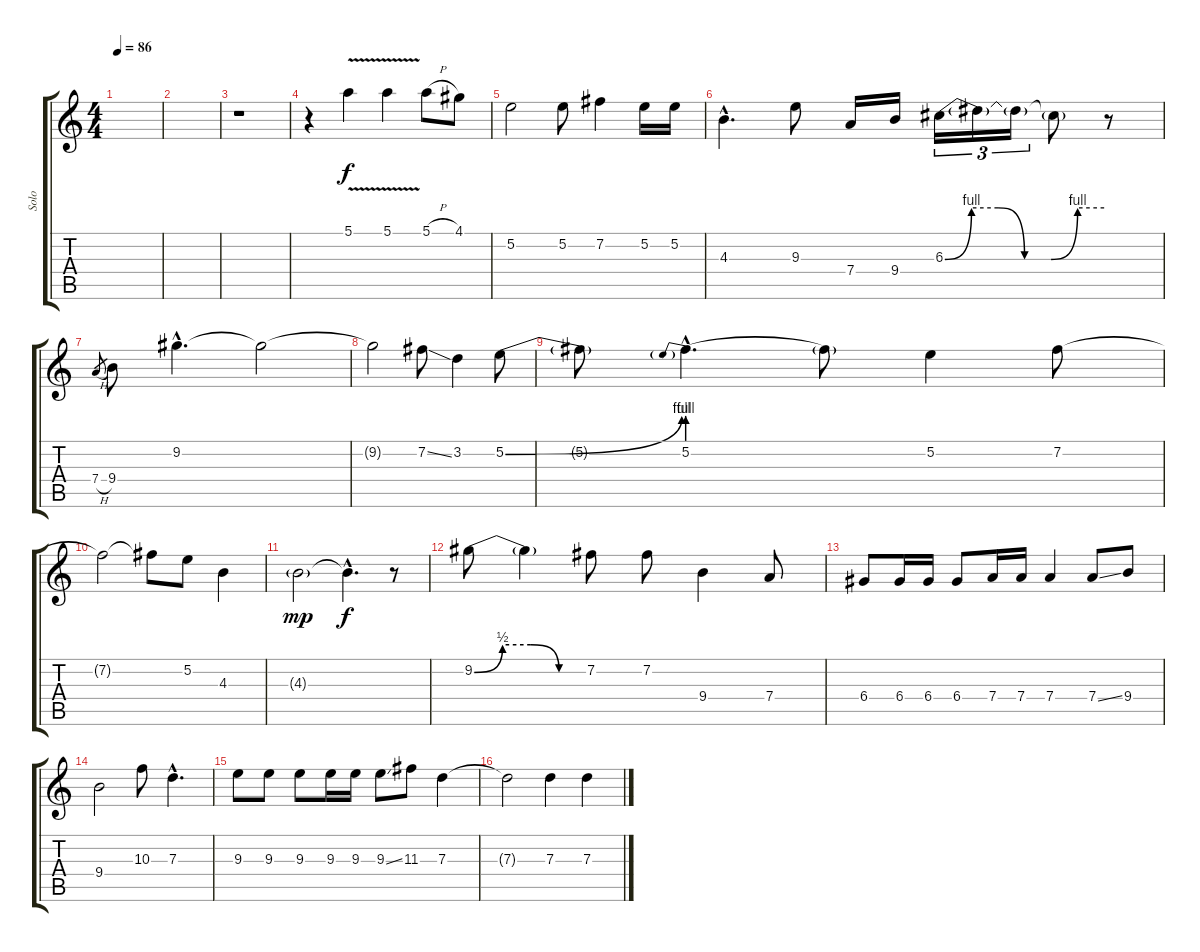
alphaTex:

\track ("Solo" "Solo") {instrument overdrivenguitar}
\staff {score tabs}
\tuning (E4 B3 G3 D3 A2 E2) {hide}
\ts (4 4)
\tempo 86
\clef g2
\ks c
|
|
r.1 |
r.4 5.1{v}.4 5.1{v}.4 5.1{h}.8 4.1.8 |
5.2.2 5.2.8 7.2.4 5.2.16 5.2.16 |
4.3{hac}.4{d} 9.3.8 7.4.16 9.4.16 6.3{be (custom 0 0 10 4 20 4 30 0 40 0 50 4 60 4)}.16{tu (3 2)} 6.3{t}.16{tu (3 2)} 6.3{t}.16{tu (3 2)} 6.3{t}.8 r.8 |
7.4{h}.8{gr} 9.4.8 9.2{hac}.4{d} 9.2{t}.2 |
9.2{t}.2 7.2{ss}.8 3.2.4 5.2{be (bend 0 0 60 4)}.8 |
5.2{t}.8 5.2{be (prebend 0 4 60 4) hac}.4{d} 5.2{t}.8 5.2.4 7.2.8 |
7.2{t}.2 7.2{t}.8 5.2.8 4.3.4 |
4.3{g}.2{dy mp} 4.3{hac t}.4{d dy f} r.8 |
9.2{be (custom 0 0 15 2 30 2 45 0 60 0)}.8 9.2{t}.4 7.2.8 7.2.8 9.4.4 7.4.8 |
6.4.8 6.4.16 6.4.16 6.4.8 7.4.16 7.4.16 7.4.4 7.4{ss}.8 9.4.8 |
9.4.2 10.3.8 7.3{hac}.4{d} |
9.3.8 9.3.8 9.3.8 9.3.16 9.3.16 9.3{ss}.8 11.3.8 7.3.4 |
7.3{t}.2 7.3.4 7.3.4
